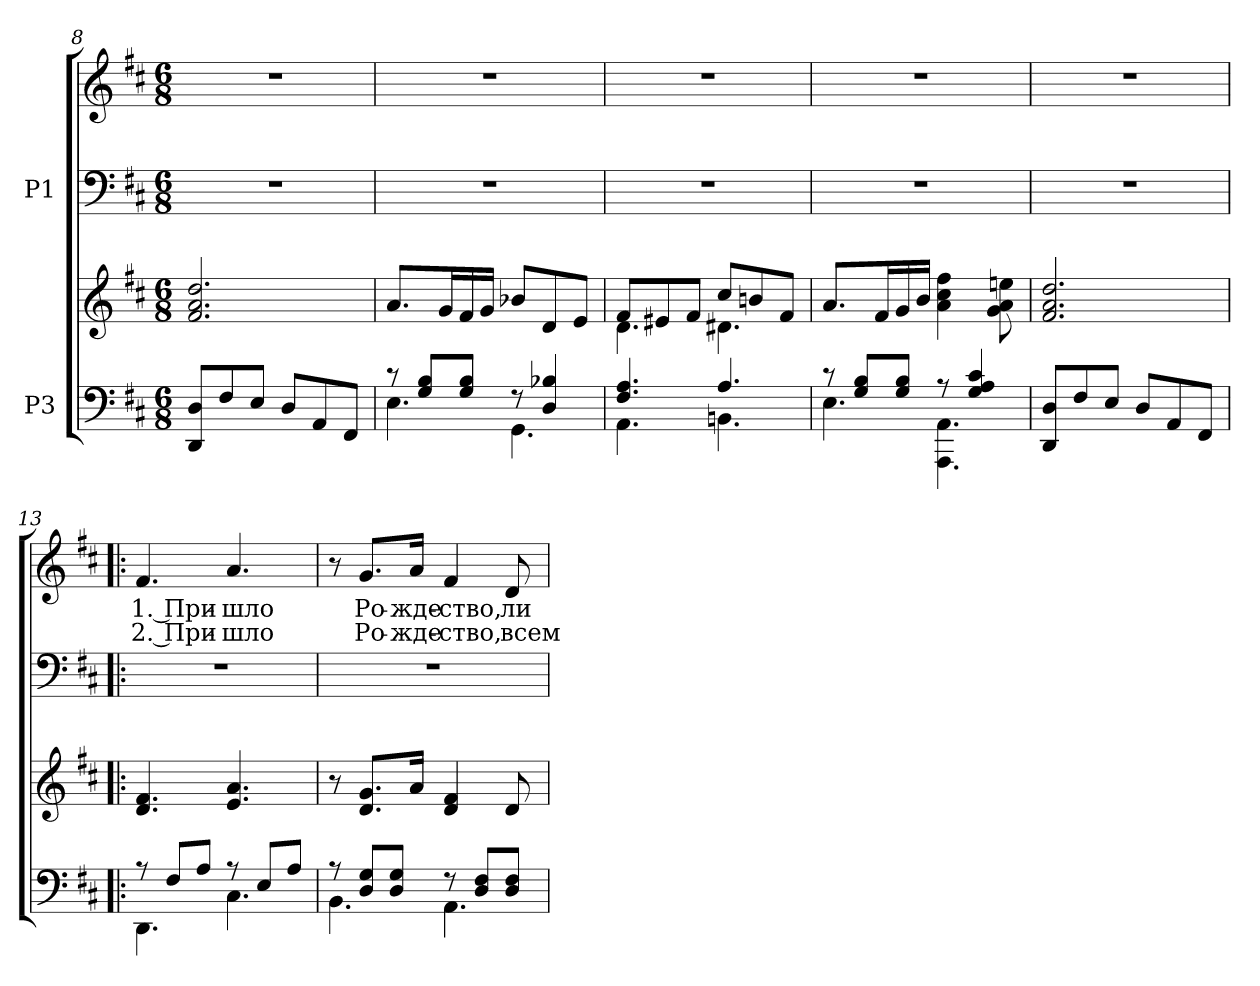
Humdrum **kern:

**kern	**kern	**kern	**kern	**text	**text
*part2	*part2	*part1	*part1	*part1	*part1
*staff4	*staff3	*staff2	*staff1	*staff1	*staff1
*I"P3	*	*I"P1	*	*	*
*clefF4	*clefG2	*clefF4	*clefG2	*	*
*k[f#c#]	*k[f#c#]	*k[f#c#]	*k[f#c#]	*	*
*D:	*D:	*D:	*D:	*	*
*M6/8	*M6/8	*M6/8	*M6/8	*	*
=8	=8	=8	=8	=8	=8
!	!	!LO:N:vis=1	!LO:N:vis=1	!	!
8DDi/ 8DiL	2.f#i/ 2.ai 2.ddi	2.r	2.r	.	.
8F#i/	.	.	.	.	.
8Ei/J	.	.	.	.	.
8Di/L	.	.	.	.	.
8AAi/	.	.	.	.	.
8FF#i/J	.	.	.	.	.
=9	=9	=9	=9	=9	=9
*^	*	*	*	*	*
!	!	!	!LO:N:vis=1	!LO:N:vis=1	!	!
8r	4.Ei\	8.ai/L	2.r	2.r	.	.
8Gi/ 8BiL	.	.	.	.	.	.
.	.	16gi/L	.	.	.	.
8Gi/ 8BiJ	.	16f#i/	.	.	.	.
.	.	16gi/JJ	.	.	.	.
8r	4.GGi\	8b-Xi/L	.	.	.	.
4Di/ 4B-Xi	.	8di/	.	.	.	.
.	.	8ei/J	.	.	.	.
=10	=10	=10	=10	=10	=10	=10
*	*	*^	*	*	*	*
!	!	!	!	!LO:N:vis=1	!LO:N:vis=1	!	!
4.F#i/ 4.Ai	4.AAi\	8f#i/L	4.di\	2.r	2.r	.	.
.	.	8e#Xi/	.	.	.	.	.
.	.	8f#i/J	.	.	.	.	.
4.Ai/	4.BBni\	8cc#i/L	4.d#Xi\	.	.	.	.
.	.	8bni/	.	.	.	.	.
.	.	8f#i/J	.	.	.	.	.
*	*	*v	*v	*	*	*	*
!!LO:LB:g=z
=11	=11	=11	=11	=11	=11	=11
!	!	!	!LO:N:vis=1	!LO:N:vis=1	!	!
8r	4.Ei\	8.ai/L	2.r	2.r	.	.
8Gi/ 8BiL	.	.	.	.	.	.
.	.	16f#i/L	.	.	.	.
8Gi/ 8BiJ	.	16gi/	.	.	.	.
.	.	16bi/JJ	.	.	.	.
8r	4.AAAi\ 4.AAi	4ai\ 4cc#i 4ff#i	.	.	.	.
4Gi/ 4Ai 4c#i	.	.	.	.	.	.
.	.	8gi\ 8ai 8eeni	.	.	.	.
*v	*v	*	*	*	*	*
=12	=12	=12	=12	=12	=12
!	!	!LO:N:vis=1	!LO:N:vis=1	!	!
8DDi/ 8DiL	2.f#i/ 2.ai 2.ddi	2.r	2.r	.	.
8F#i/	.	.	.	.	.
8Ei/J	.	.	.	.	.
8Di/L	.	.	.	.	.
8AAi/	.	.	.	.	.
8FF#i/J	.	.	.	.	.
=13!|:	=13!|:	=13!|:	=13!|:	=13!|:	=13!|:
*^	*	*	*	*	*
!	!	!	!LO:N:vis=1	!	!	!
!	!	!	!	!	!LO:LY:b:color=#000000	!LO:LY:b:color=#000000
8r	4.DDi\	4.di/ 4.f#i	2.r	4.f#i/	1. При-	2. При-
8F#i/L	.	.	.	.	.	.
8Ai/J	.	.	.	.	.	.
!	!	!	!	!	!LO:LY:b:color=#000000	!LO:LY:b:color=#000000
8r	4.C#i\	4.ei/ 4.ai	.	4.ai/	-шло	-шло
8Ei/L	.	.	.	.	.	.
8Ai/J	.	.	.	.	.	.
=14	=14	=14	=14	=14	=14	=14
!	!	!	!LO:N:vis=1	!	!	!
8r	4.BBi\	8r	2.r	8r	.	.
!	!	!	!	!	!LO:LY:b:color=#000000	!LO:LY:b:color=#000000
8Di/ 8GiL	.	8.di/ 8.giL	.	8.gi/L	Ро-	Ро-
8Di/ 8GiJ	.	.	.	.	.	.
!	!	!	!	!	!LO:LY:b:color=#000000	!LO:LY:b:color=#000000
.	.	16ai/Jk	.	16ai/Jk	-жде-	-жде-
!	!	!	!	!	!LO:LY:b:color=#000000	!LO:LY:b:color=#000000
8r	4.AAi\	4di/ 4f#i	.	4f#i/	-ство,	-ство,
8Di/ 8F#iL	.	.	.	.	.	.
!	!	!	!	!	!LO:LY:b:color=#000000	!LO:LY:b:color=#000000
8Di/ 8F#iJ	.	8di/	.	8di/	ли-	всем
*v	*v	*	*	*	*	*
=	=	=	=	=	=
*-	*-	*-	*-	*-	*-
